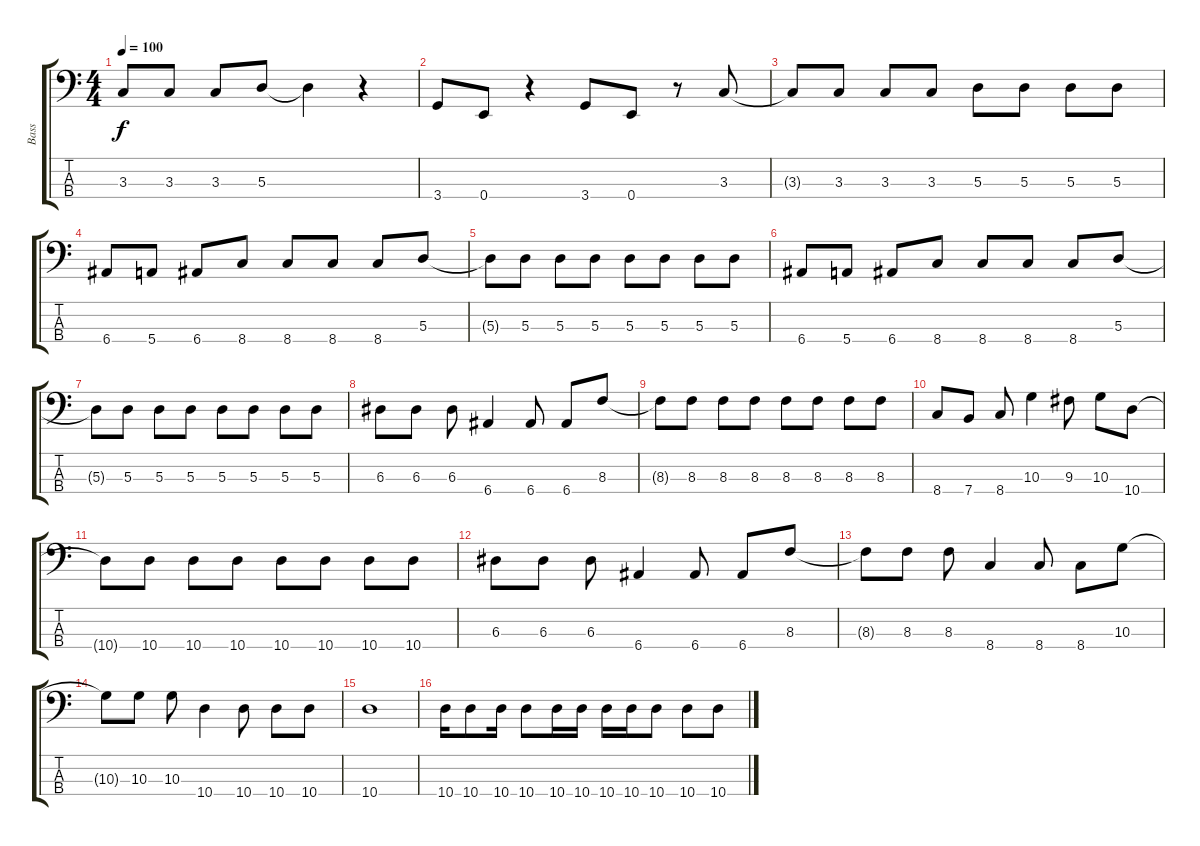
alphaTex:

\track ("Bass" "Bass") {instrument slapbass1}
\staff {score tabs}
\tuning (G2 D2 A1 E1) {hide}
\ts (4 4)
\tempo 100
\clef f4
\ks c
3.3{t}.8{dy f} 3.3.8 3.3.8 5.3.8 5.3{t}.4 r.4 |
3.4.8 0.4.8 r.4 3.4.8 0.4.8 r.8 3.3.8 |
3.3{t}.8 3.3.8 3.3.8 3.3.8 5.3.8 5.3.8 5.3.8 5.3.8 |
6.4.8 5.4.8 6.4.8 8.4.8 8.4.8 8.4.8 8.4.8 5.3.8 |
5.3{t}.8 5.3.8 5.3.8 5.3.8 5.3.8 5.3.8 5.3.8 5.3.8 |
6.4.8 5.4.8 6.4.8 8.4.8 8.4.8 8.4.8 8.4.8 5.3.8 |
5.3{t}.8 5.3.8 5.3.8 5.3.8 5.3.8 5.3.8 5.3.8 5.3.8 |
6.3.8 6.3.8 6.3.8 6.4.4 6.4.8 6.4.8 8.3.8 |
8.3{t}.8 8.3.8 8.3.8 8.3.8 8.3.8 8.3.8 8.3.8 8.3.8 |
8.4.8 7.4.8 8.4.8 10.3.4 9.3.8 10.3.8 10.4.8 |
10.4{t}.8 10.4.8 10.4.8 10.4.8 10.4.8 10.4.8 10.4.8 10.4.8 |
6.3.8 6.3.8 6.3.8 6.4.4 6.4.8 6.4.8 8.3.8 |
8.3{t}.8 8.3.8 8.3.8 8.4.4 8.4.8 8.4.8 10.3.8 |
10.3{t}.8 10.3.8 10.3.8 10.4.4 10.4.8 10.4.8 10.4.8 |
10.4.1 |
10.4.16 10.4.8 10.4.16 10.4.8 10.4.16 10.4.16 10.4.16 10.4.16 10.4.8 10.4.8 10.4.8
